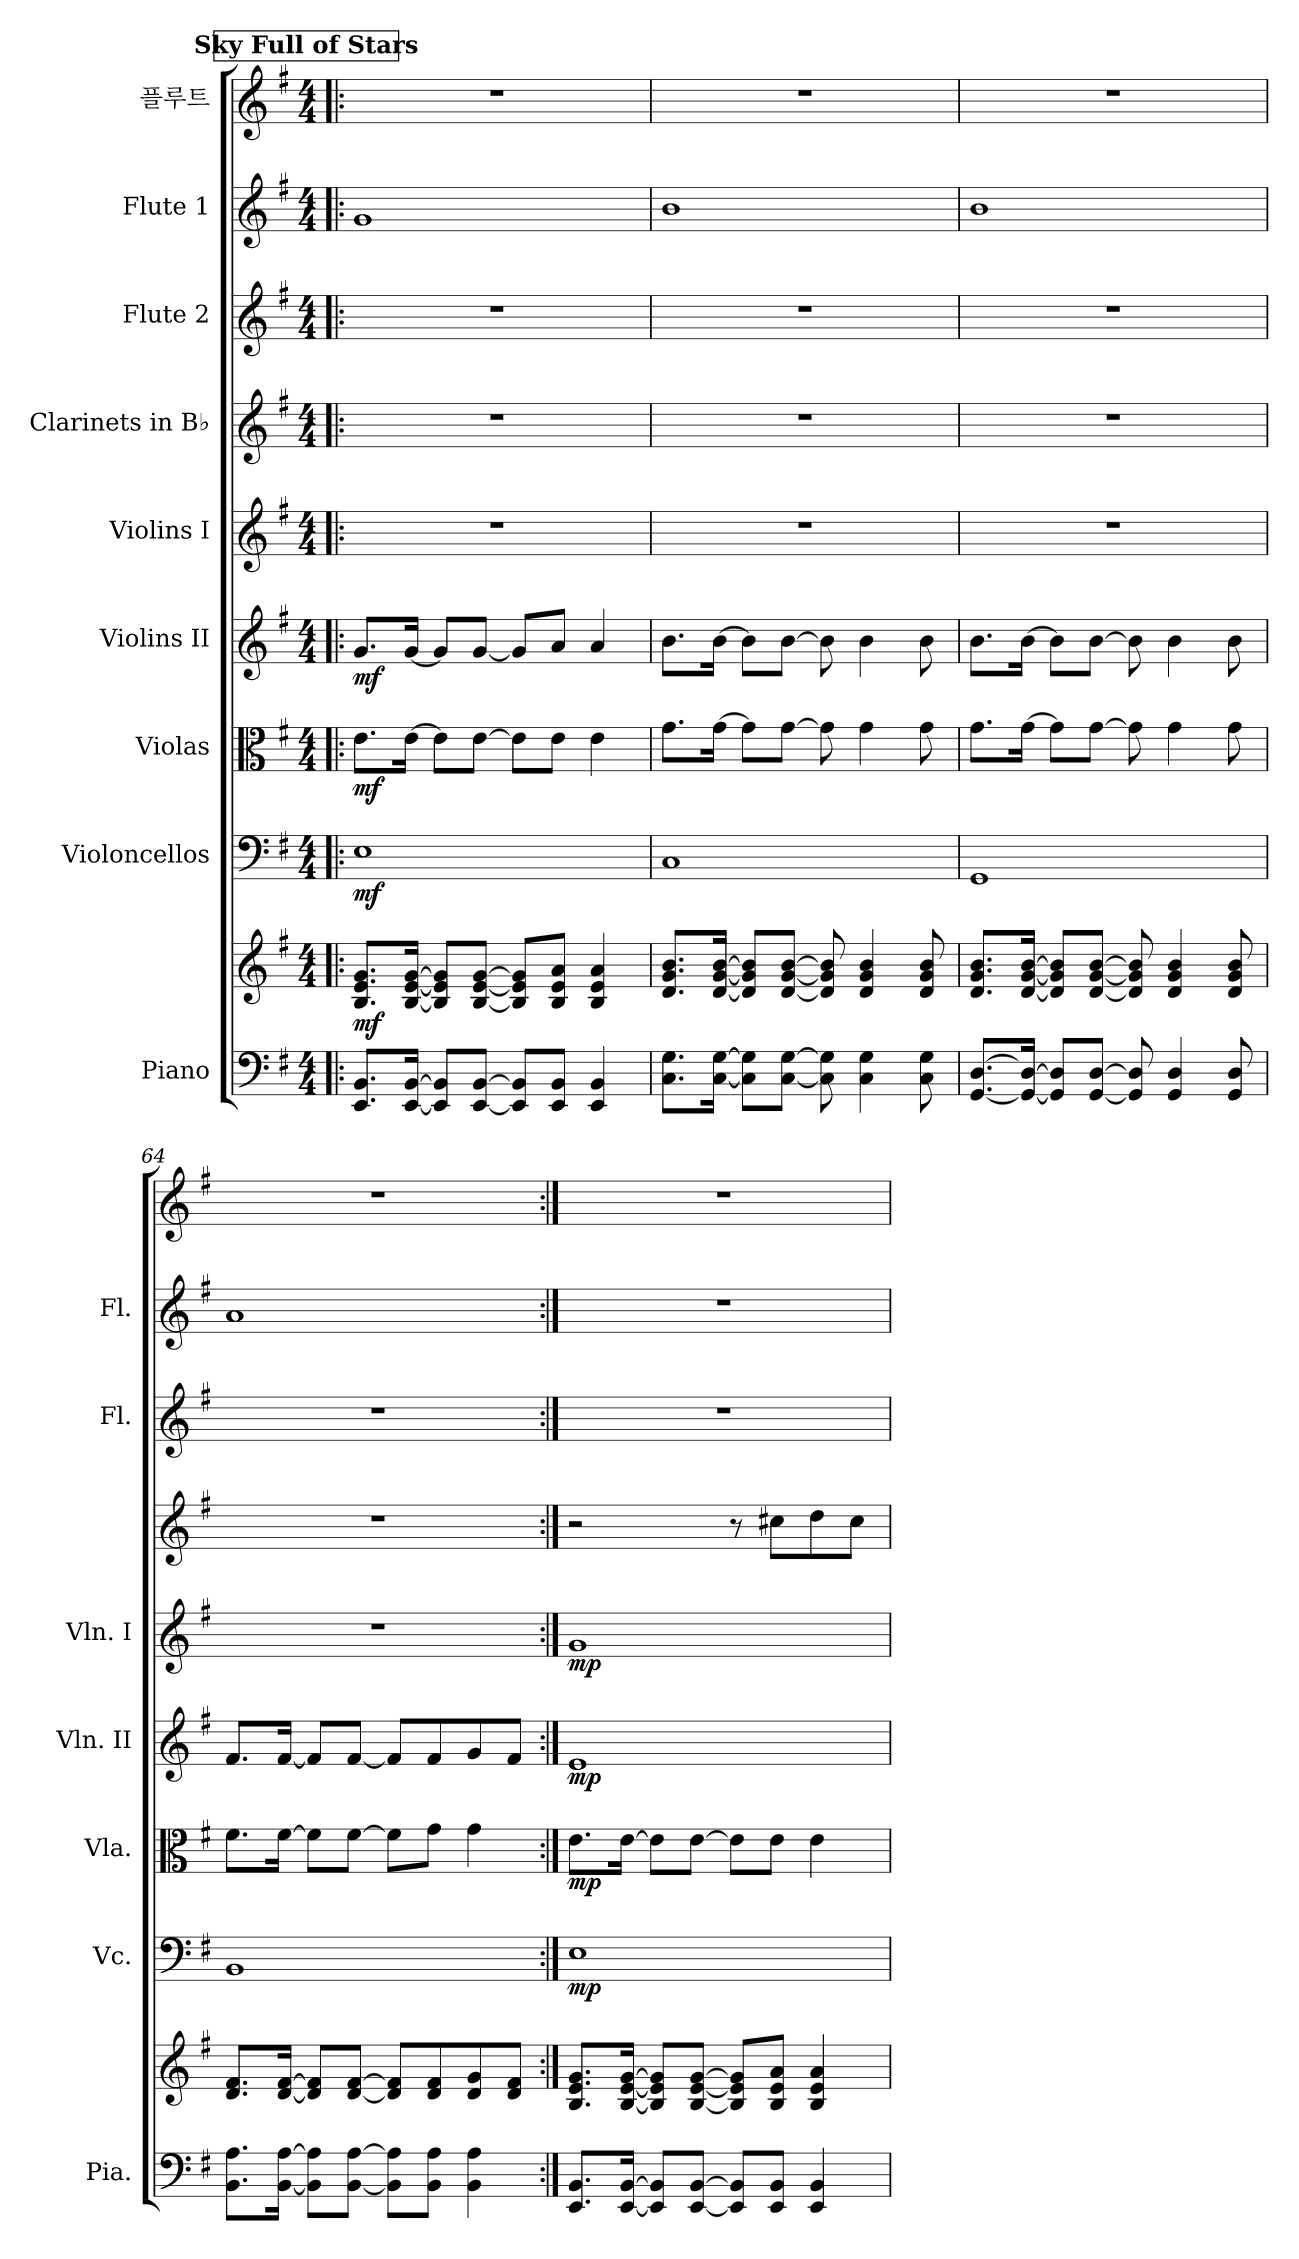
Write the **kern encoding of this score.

**kern	**kern	**dynam	**kern	**dynam	**kern	**dynam	**kern	**dynam	**kern	**dynam	**kern	**kern	**kern	**kern
*part9	*part9	*part9	*part8	*part8	*part7	*part7	*part6	*part6	*part5	*part5	*part4	*part3	*part2	*part1
*staff10	*staff9	*staff9/10	*staff8	*staff8	*staff7	*staff7	*staff6	*staff6	*staff5	*staff5	*staff4	*staff3	*staff2	*staff1
*I"Piano	*	*	*I"Violoncellos	*	*I"Violas	*	*I"Violins II	*	*I"Violins I	*	*I"Clarinets in B♭	*I"Flute 2	*I"Flute 1	*I"플루트
*I'Pia.	*	*	*I'Vc.	*	*I'Vla.	*	*I'Vln. II	*	*I'Vln. I	*	*	*I'Fl.	*I'Fl.	*
*clefF4	*clefG2	*	*clefF4	*	*clefC3	*	*clefG2	*	*clefG2	*	*clefG2	*clefG2	*clefG2	*clefG2
*	*	*	*	*	*	*	*	*	*	*	*ITrd1c2	*	*	*
*k[f#]	*k[f#]	*	*k[f#]	*	*k[f#]	*	*k[f#]	*	*k[f#]	*	*k[b-]	*k[f#]	*k[f#]	*k[f#]
*M4/4	*M4/4	*	*M4/4	*	*M4/4	*	*M4/4	*	*M4/4	*	*M4/4	*M4/4	*M4/4	*M4/4
*MM120	*MM120	*	*MM120	*	*MM120	*	*MM120	*	*MM120	*	*MM120	*MM120	*MM120	*MM120
!!LO:REH:place=s1:a:B:fs=14:t=Sky Full of Stars
=61!|:	=61!|:	=61!|:	=61!|:	=61!|:	=61!|:	=61!|:	=61!|:	=61!|:	=61!|:	=61!|:	=61!|:	=61!|:	=61!|:	=61!|:
!	!	!LO:DY:b	!	!LO:DY:b	!	!LO:DY:b	!	!LO:DY:b	!	!	!	!	!	!
8.EE/ 8.BB/L	8.B/ 8.e/ 8.g/L	mf	1E	mf	8.e\L	mf	8.g/L	mf	1r	.	1r	1r	1g	1r
[16EE/ [16BB/Jk	[16B/ [16e/ [16g/Jk	.	.	.	[16e\Jk	.	[16g/Jk	.	.	.	.	.	.	.
8EE/] 8BB/]L	8B/] 8e/] 8g/]L	.	.	.	8e\L]	.	8g/L]	.	.	.	.	.	.	.
[8EE/ [8BB/J	[8B/ [8e/ [8g/J	.	.	.	[8e\J	.	[8g/J	.	.	.	.	.	.	.
8EE/] 8BB/]L	8B/] 8e/] 8g/]L	.	.	.	8e\L]	.	8g/L]	.	.	.	.	.	.	.
8EE/ 8BB/J	8B/ 8e/ 8a/J	.	.	.	8e\J	.	8a/J	.	.	.	.	.	.	.
4EE/ 4BB/	4B/ 4e/ 4a/	.	.	.	4e\	.	4a/	.	.	.	.	.	.	.
=62	=62	=62	=62	=62	=62	=62	=62	=62	=62	=62	=62	=62	=62	=62
8.C\ 8.G\L	8.d/ 8.g/ 8.b/L	.	1C	.	8.g\L	.	8.b\L	.	1r	.	1r	1r	1b	1r
[16C\ [16G\Jk	[16d/ [16g/ [16b/Jk	.	.	.	[16g\Jk	.	[16b\Jk	.	.	.	.	.	.	.
8C\] 8G\]L	8d/] 8g/] 8b/]L	.	.	.	8g\L]	.	8b\L]	.	.	.	.	.	.	.
[8C\ [8G\J	[8d/ [8g/ [8b/J	.	.	.	[8g\J	.	[8b\J	.	.	.	.	.	.	.
8C\] 8G\]	8d/] 8g/] 8b/]	.	.	.	8g\]	.	8b\]	.	.	.	.	.	.	.
4C\ 4G\	4d/ 4g/ 4b/	.	.	.	4g\	.	4b\	.	.	.	.	.	.	.
8C\ 8G\	8d/ 8g/ 8b/	.	.	.	8g\	.	8b\	.	.	.	.	.	.	.
!!LO:PB:g=z
=63	=63	=63	=63	=63	=63	=63	=63	=63	=63	=63	=63	=63	=63	=63
[8.GG/ [8.D/L	8.d/ 8.g/ 8.b/L	.	1GG	.	8.g\L	.	8.b\L	.	1r	.	1r	1r	1b	1r
16GG/_ 16D/_Jk	[16d/ [16g/ [16b/Jk	.	.	.	[16g\Jk	.	[16b\Jk	.	.	.	.	.	.	.
8GG/] 8D/]L	8d/] 8g/] 8b/]L	.	.	.	8g\L]	.	8b\L]	.	.	.	.	.	.	.
[8GG/ [8D/J	[8d/ [8g/ [8b/J	.	.	.	[8g\J	.	[8b\J	.	.	.	.	.	.	.
8GG/] 8D/]	8d/] 8g/] 8b/]	.	.	.	8g\]	.	8b\]	.	.	.	.	.	.	.
4GG/ 4D/	4d/ 4g/ 4b/	.	.	.	4g\	.	4b\	.	.	.	.	.	.	.
8GG/ 8D/	8d/ 8g/ 8b/	.	.	.	8g\	.	8b\	.	.	.	.	.	.	.
=64	=64	=64	=64	=64	=64	=64	=64	=64	=64	=64	=64	=64	=64	=64
8.BB\ 8.A\L	8.d/ 8.f#/L	.	1BB	.	8.f#\L	.	8.f#/L	.	1r	.	1r	1r	1a	1r
[16BB\ [16A\Jk	[16d/ [16f#/Jk	.	.	.	[16f#\Jk	.	[16f#/Jk	.	.	.	.	.	.	.
8BB\] 8A\]L	8d/] 8f#/]L	.	.	.	8f#\L]	.	8f#/L]	.	.	.	.	.	.	.
[8BB\ [8A\J	[8d/ [8f#/J	.	.	.	[8f#\J	.	[8f#/J	.	.	.	.	.	.	.
8BB\] 8A\]L	8d/] 8f#/]L	.	.	.	8f#\L]	.	8f#/L]	.	.	.	.	.	.	.
8BB\ 8A\J	8d/ 8f#/	.	.	.	8g\J	.	8f#/	.	.	.	.	.	.	.
4BB\ 4A\	8d/ 8g/	.	.	.	4g\	.	8g/	.	.	.	.	.	.	.
.	8d/ 8f#/J	.	.	.	.	.	8f#/J	.	.	.	.	.	.	.
=65:|!	=65:|!	=65:|!	=65:|!	=65:|!	=65:|!	=65:|!	=65:|!	=65:|!	=65:|!	=65:|!	=65:|!	=65:|!	=65:|!	=65:|!
!	!	!	!	!LO:DY:b	!	!LO:DY:b	!	!LO:DY:b	!	!LO:DY:b	!	!	!	!
8.EE/ 8.BB/L	8.B/ 8.e/ 8.g/L	.	1E	mp	8.e\L	mp	1e	mp	1g	mp	2r	1r	1r	1r
[16EE/ [16BB/Jk	[16B/ [16e/ [16g/Jk	.	.	.	[16e\Jk	.	.	.	.	.	.	.	.	.
8EE/] 8BB/]L	8B/] 8e/] 8g/]L	.	.	.	8e\L]	.	.	.	.	.	.	.	.	.
[8EE/ [8BB/J	[8B/ [8e/ [8g/J	.	.	.	[8e\J	.	.	.	.	.	.	.	.	.
8EE/] 8BB/]L	8B/] 8e/] 8g/]L	.	.	.	8e\L]	.	.	.	.	.	8r	.	.	.
8EE/ 8BB/J	8B/ 8e/ 8a/J	.	.	.	8e\J	.	.	.	.	.	8bn\L	.	.	.
4EE/ 4BB/	4B/ 4e/ 4a/	.	.	.	4e\	.	.	.	.	.	8cc\	.	.	.
.	.	.	.	.	.	.	.	.	.	.	8b\J	.	.	.
=	=	=	=	=	=	=	=	=	=	=	=	=	=	=
*-	*-	*-	*-	*-	*-	*-	*-	*-	*-	*-	*-	*-	*-	*-
